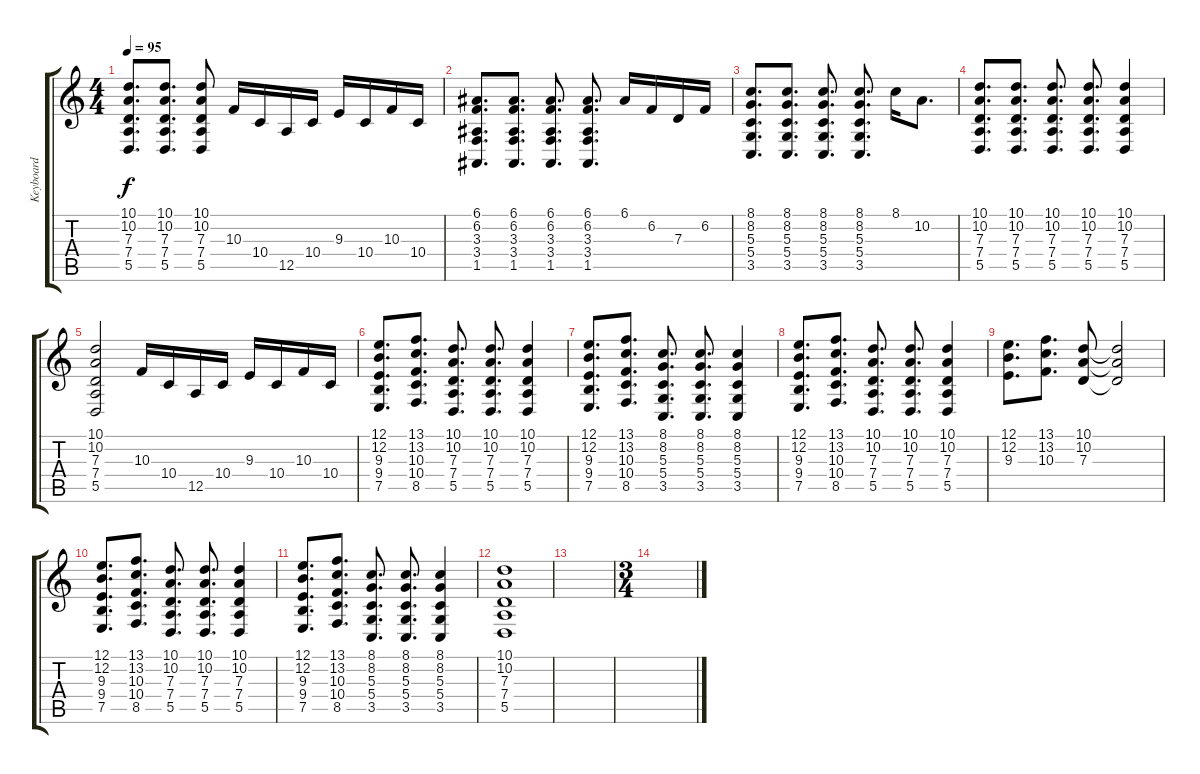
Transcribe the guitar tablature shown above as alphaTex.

\track ("Keyboard" "Keyboard") {instrument acousticgrandpiano}
\staff {score tabs}
\tuning (E4 B3 G3 D3 A2 D2) {hide}
\ts (4 4)
\tempo 95
\clef g2
\ks c
(10.1 10.2 7.3 7.4 5.5).8{d dy f} (10.1 10.2 7.3 7.4 5.5).8{d} (10.1 10.2 7.3 7.4 5.5).8 10.3.16 10.4.16 12.5.16 10.4.16 9.3.16 10.4.16 10.3.16 10.4.16 |
(6.1 6.2 3.3 3.4 1.5).8{d} (6.1 6.2 3.3 3.4 1.5).8{d} (6.1 6.2 3.3 3.4 1.5).8{d} (6.1 6.2 3.3 3.4 1.5).8{d} 6.1.16 6.2.16 7.3.16 6.2.16 |
(8.1 8.2 5.3 5.4 3.5).8{d} (8.1 8.2 5.3 5.4 3.5).8{d} (8.1 8.2 5.3 5.4 3.5).8{d} (8.1 8.2 5.3 5.4 3.5).8{d} 8.1.16 10.2.8{d} |
(10.1 10.2 7.3 7.4 5.5).8{d} (10.1 10.2 7.3 7.4 5.5).8{d} (10.1 10.2 7.3 7.4 5.5).8{d} (10.1 10.2 7.3 7.4 5.5).8{d} (10.1 10.2 7.3 7.4 5.5).4 |
(10.1 10.2 7.3 7.4 5.5).2 10.3.16 10.4.16 12.5.16 10.4.16 9.3.16 10.4.16 10.3.16 10.4.16 |
(12.1 12.2 9.3 9.4 7.5).8{d} (13.1 13.2 10.3 10.4 8.5).8{d} (10.1 10.2 7.3 7.4 5.5).8{d} (10.1 10.2 7.3 7.4 5.5).8{d} (10.1 10.2 7.3 7.4 5.5).4 |
(12.1 12.2 9.3 9.4 7.5).8{d} (13.1 13.2 10.3 10.4 8.5).8{d} (8.1 8.2 5.3 5.4 3.5).8{d} (8.1 8.2 5.3 5.4 3.5).8{d} (8.1 8.2 5.3 5.4 3.5).4 |
(12.1 12.2 9.3 9.4 7.5).8{d} (13.1 13.2 10.3 10.4 8.5).8{d} (10.1 10.2 7.3 7.4 5.5).8{d} (10.1 10.2 7.3 7.4 5.5).8{d} (10.1 10.2 7.3 7.4 5.5).4 |
(12.1 12.2 9.3).8{d} (13.1 13.2 10.3).8{d} (10.1 10.2 7.3).8 (10.1{t} 10.2{t} 7.3{t}).2 |
(12.1 12.2 9.3 9.4 7.5).8{d} (13.1 13.2 10.3 10.4 8.5).8{d} (10.1 10.2 7.3 7.4 5.5).8{d} (10.1 10.2 7.3 7.4 5.5).8{d} (10.1 10.2 7.3 7.4 5.5).4 |
(12.1 12.2 9.3 9.4 7.5).8{d} (13.1 13.2 10.3 10.4 8.5).8{d} (8.1 8.2 5.3 5.4 3.5).8{d} (8.1 8.2 5.3 5.4 3.5).8{d} (8.1 8.2 5.3 5.4 3.5).4 |
(10.1 10.2 7.3 7.4 5.5).1 |
|
\ts (3 4)
